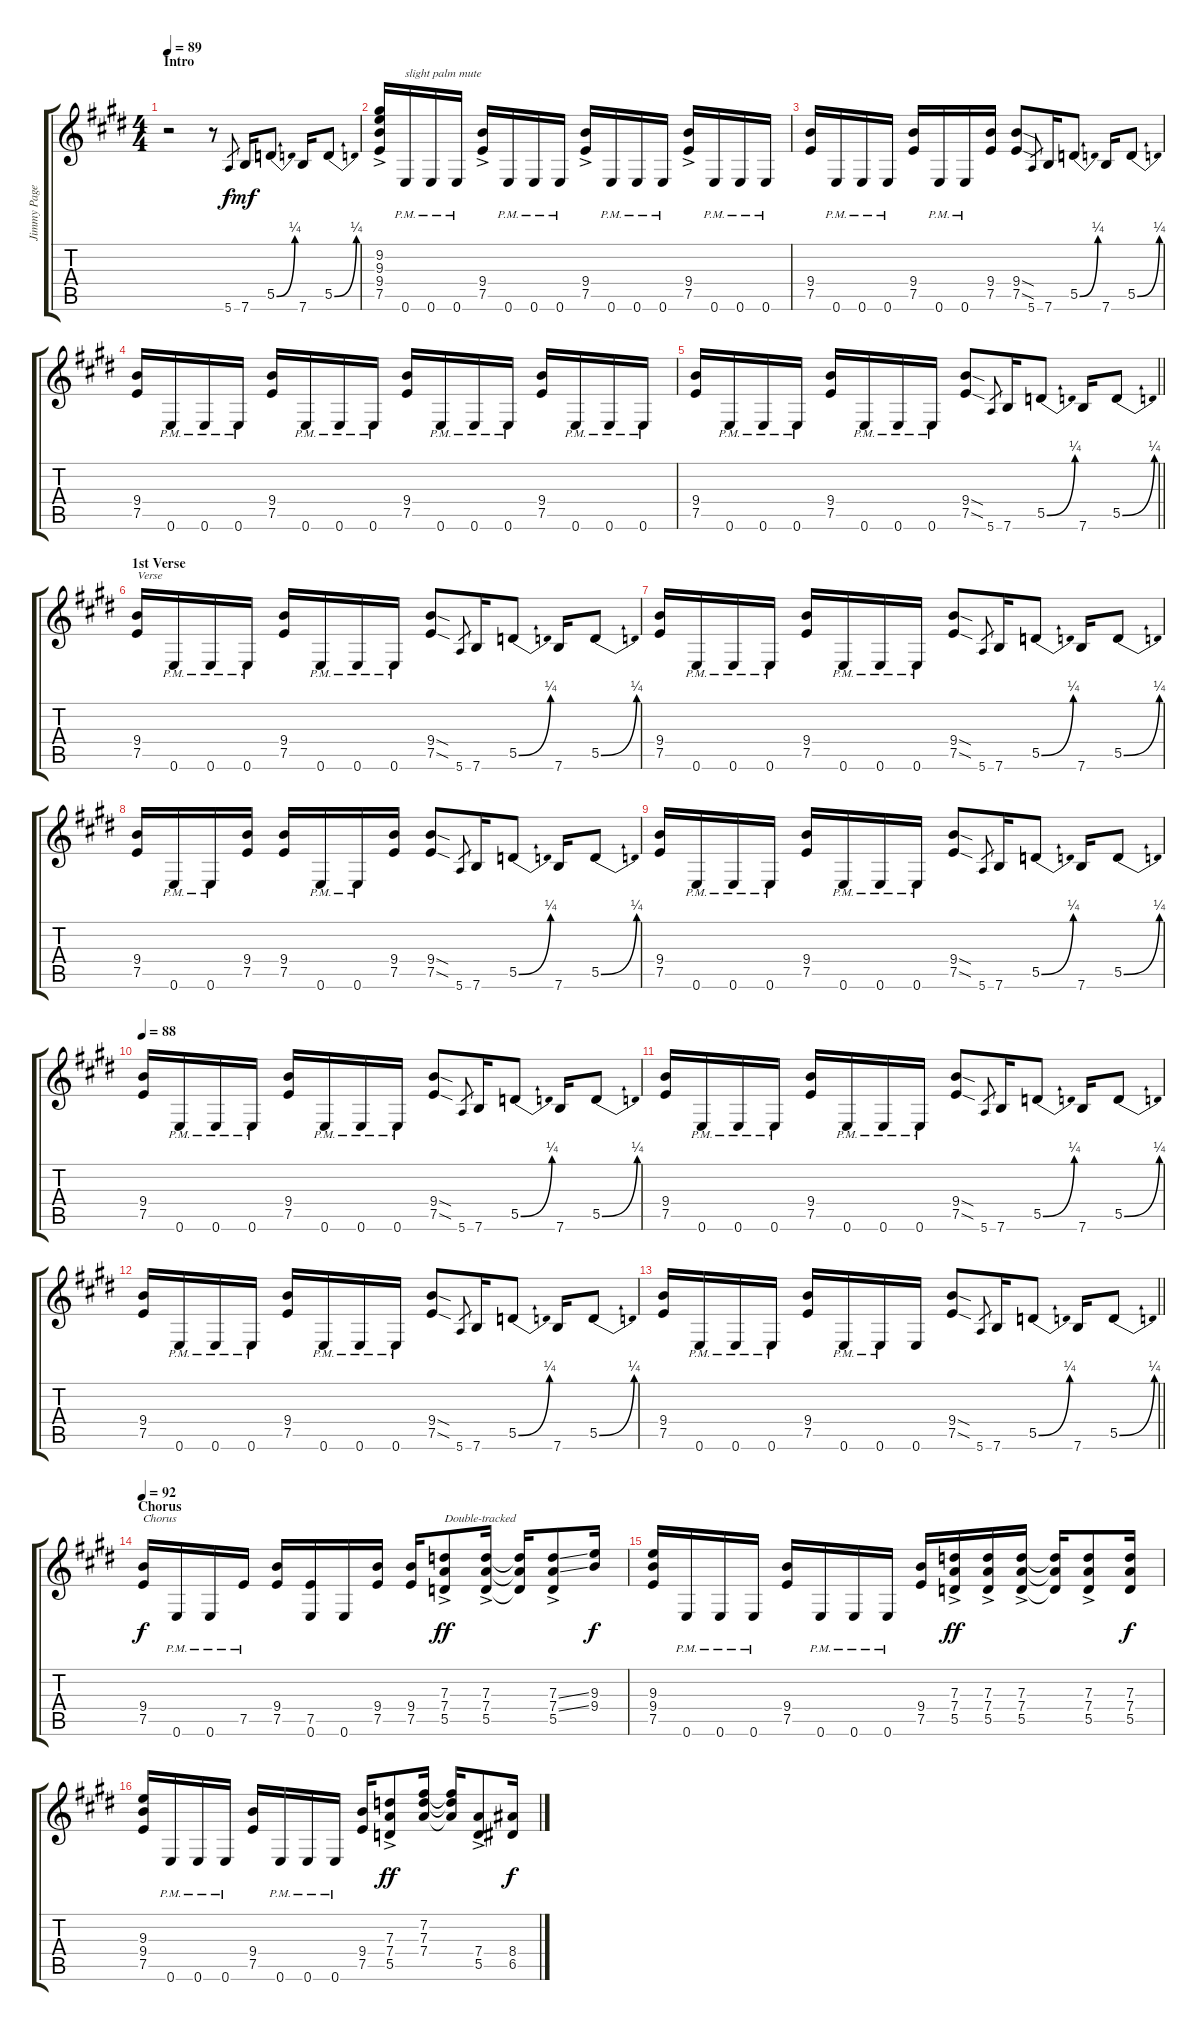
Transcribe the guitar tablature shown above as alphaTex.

\track ("Jimmy Page Guitar 1 (w/dist) " "Jimmy Page") {instrument overdrivenguitar}
\staff {score tabs}
\tuning (E4 B3 G3 D3 A2 E2) {hide}
\ts (4 4)
\section ("" "Intro")
\tempo 89
\clef g2
\ks e
r.2{dy f instrument overdrivenguitar} r.8 5.6.8{gr} 7.6.16{dy mf} 5.5{be (bend 0 0 60 1)}.8 7.6.16 5.5{be (bend 0 0 60 1)}.8 |
(9.2{ac} 9.3{ac} 9.4{ac} 7.5{ac}).16 0.6{pm}.16{txt "slight palm mute"} 0.6{pm}.16 0.6{pm}.16 (9.4{ac} 7.5{ac}).16 0.6{pm}.16 0.6{pm}.16 0.6{pm}.16 (9.4{ac} 7.5{ac}).16 0.6{pm}.16 0.6{pm}.16 0.6{pm}.16 (9.4{ac} 7.5{ac}).16 0.6{pm}.16 0.6{pm}.16 0.6{pm}.16 |
(9.4 7.5).16 0.6{pm}.16 0.6{pm}.16 0.6{pm}.16 (9.4 7.5).16 0.6{pm}.16 0.6{pm}.16 (9.4 7.5).16 (9.4{sod} 7.5{sod}).8 5.6.8{gr} 7.6.16 5.5{be (bend 0 0 60 1)}.8 7.6.16 5.5{be (bend 0 0 60 1)}.8 |
(9.4 7.5).16 0.6{pm}.16 0.6{pm}.16 0.6{pm}.16 (9.4 7.5).16 0.6{pm}.16 0.6{pm}.16 0.6{pm}.16 (9.4 7.5).16 0.6{pm}.16 0.6{pm}.16 0.6{pm}.16 (9.4 7.5).16 0.6{pm}.16 0.6{pm}.16 0.6{pm}.16 |
\barLineRight lightlight
(9.4 7.5).16 0.6{pm}.16 0.6{pm}.16 0.6{pm}.16 (9.4 7.5).16 0.6{pm}.16 0.6{pm}.16 0.6{pm}.16 (9.4{sod} 7.5{sod}).8 5.6.8{gr} 7.6.16 5.5{be (bend 0 0 60 1)}.8 7.6.16 5.5{be (bend 0 0 60 1)}.8 |
\section ("" "1st Verse")
(9.4 7.5).16{txt "Verse"} 0.6{pm}.16 0.6{pm}.16 0.6{pm}.16 (9.4 7.5).16 0.6{pm}.16 0.6{pm}.16 0.6{pm}.16 (9.4{sod} 7.5{sod}).8 5.6.8{gr} 7.6.16 5.5{be (bend 0 0 60 1)}.8 7.6.16 5.5{be (bend 0 0 60 1)}.8 |
(9.4 7.5).16 0.6{pm}.16 0.6{pm}.16 0.6{pm}.16 (9.4 7.5).16 0.6{pm}.16 0.6{pm}.16 0.6{pm}.16 (9.4{sod} 7.5{sod}).8 5.6.8{gr} 7.6.16 5.5{be (bend 0 0 60 1)}.8 7.6.16 5.5{be (bend 0 0 60 1)}.8 |
(9.4 7.5).16 0.6{pm}.16 0.6{pm}.16 (9.4 7.5).16 (9.4 7.5).16 0.6{pm}.16 0.6{pm}.16 (9.4 7.5).16 (9.4{sod} 7.5{sod}).8 5.6.8{gr} 7.6.16 5.5{be (bend 0 0 60 1)}.8 7.6.16 5.5{be (bend 0 0 60 1)}.8 |
(9.4 7.5).16 0.6{pm}.16 0.6{pm}.16 0.6{pm}.16 (9.4 7.5).16 0.6{pm}.16 0.6{pm}.16 0.6{pm}.16 (9.4{sod} 7.5{sod}).8 5.6.8{gr} 7.6.16 5.5{be (bend 0 0 60 1)}.8 7.6.16 5.5{be (bend 0 0 60 1)}.8 |
\tempo 88
(9.4 7.5).16 0.6{pm}.16 0.6{pm}.16 0.6{pm}.16 (9.4 7.5).16 0.6{pm}.16 0.6{pm}.16 0.6{pm}.16 (9.4{sod} 7.5{sod}).8 5.6.8{gr} 7.6.16 5.5{be (bend 0 0 60 1)}.8 7.6.16 5.5{be (bend 0 0 60 1)}.8 |
(9.4 7.5).16 0.6{pm}.16 0.6{pm}.16 0.6{pm}.16 (9.4 7.5).16 0.6{pm}.16 0.6{pm}.16 0.6{pm}.16 (9.4{sod} 7.5{sod}).8 5.6.8{gr} 7.6.16 5.5{be (bend 0 0 60 1)}.8 7.6.16 5.5{be (bend 0 0 60 1)}.8 |
(9.4 7.5).16 0.6{pm}.16 0.6{pm}.16 0.6{pm}.16 (9.4 7.5).16 0.6{pm}.16 0.6{pm}.16 0.6{pm}.16 (9.4{sod} 7.5{sod}).8 5.6.8{gr} 7.6.16 5.5{be (bend 0 0 60 1)}.8 7.6.16 5.5{be (bend 0 0 60 1)}.8 |
\barLineRight lightlight
(9.4 7.5).16 0.6{pm}.16 0.6{pm}.16 0.6{pm}.16 (9.4 7.5).16 0.6{pm}.16 0.6{pm}.16 0.6.16 (9.4{sod} 7.5{sod}).8 5.6.8{gr} 7.6.16 5.5{be (bend 0 0 60 1)}.8 7.6.16 5.5{be (bend 0 0 60 1)}.8 |
\section ("" "Chorus")
\tempo 92
(9.4 7.5).16{txt "Chorus " dy f} 0.6{pm}.16 0.6{pm}.16 7.5{pm}.16 (9.4 7.5).16 (7.5 0.6).16 0.6.16 (9.4 7.5).16 (9.4 7.5).16 (7.3{ac} 7.4{ac} 5.5{ac}).8{txt "Double-tracked" dy ff} (7.3{ac} 7.4{ac} 5.5{ac}).16 (7.3{t} 7.4{t} 5.5{t}).16 (7.3{ss ac} 7.4{ss ac} 5.5{ac}).8 (9.3 9.4).16{dy f} |
(9.3 9.4 7.5).16 0.6{pm}.16 0.6{pm}.16 0.6{pm}.16 (9.4 7.5).16 0.6{pm}.16 0.6{pm}.16 0.6{pm}.16 (9.4 7.5).16 (7.3{ac} 7.4{ac} 5.5{ac}).16{dy ff} (7.3{ac} 7.4{ac} 5.5{ac}).16 (7.3{ac} 7.4{ac} 5.5{ac}).16 (7.3{t} 7.4{t} 5.5{t}).16 (7.3{ac} 7.4{ac} 5.5{ac}).8 (7.3 7.4 5.5).16{dy f} |
(9.3 9.4 7.5).16 0.6{pm}.16 0.6{pm}.16 0.6{pm}.16 (9.4 7.5).16 0.6{pm}.16 0.6{pm}.16 0.6{pm}.16 (9.4 7.5).16 (7.3{ac} 7.4{ac} 5.5{ac}).8{dy ff} (7.2 7.3 7.4).16 (7.2{t} 7.3{t} 7.4{t}).16 (7.4{ac} 5.5{ac}).8 (8.4 6.5).16{dy f}
